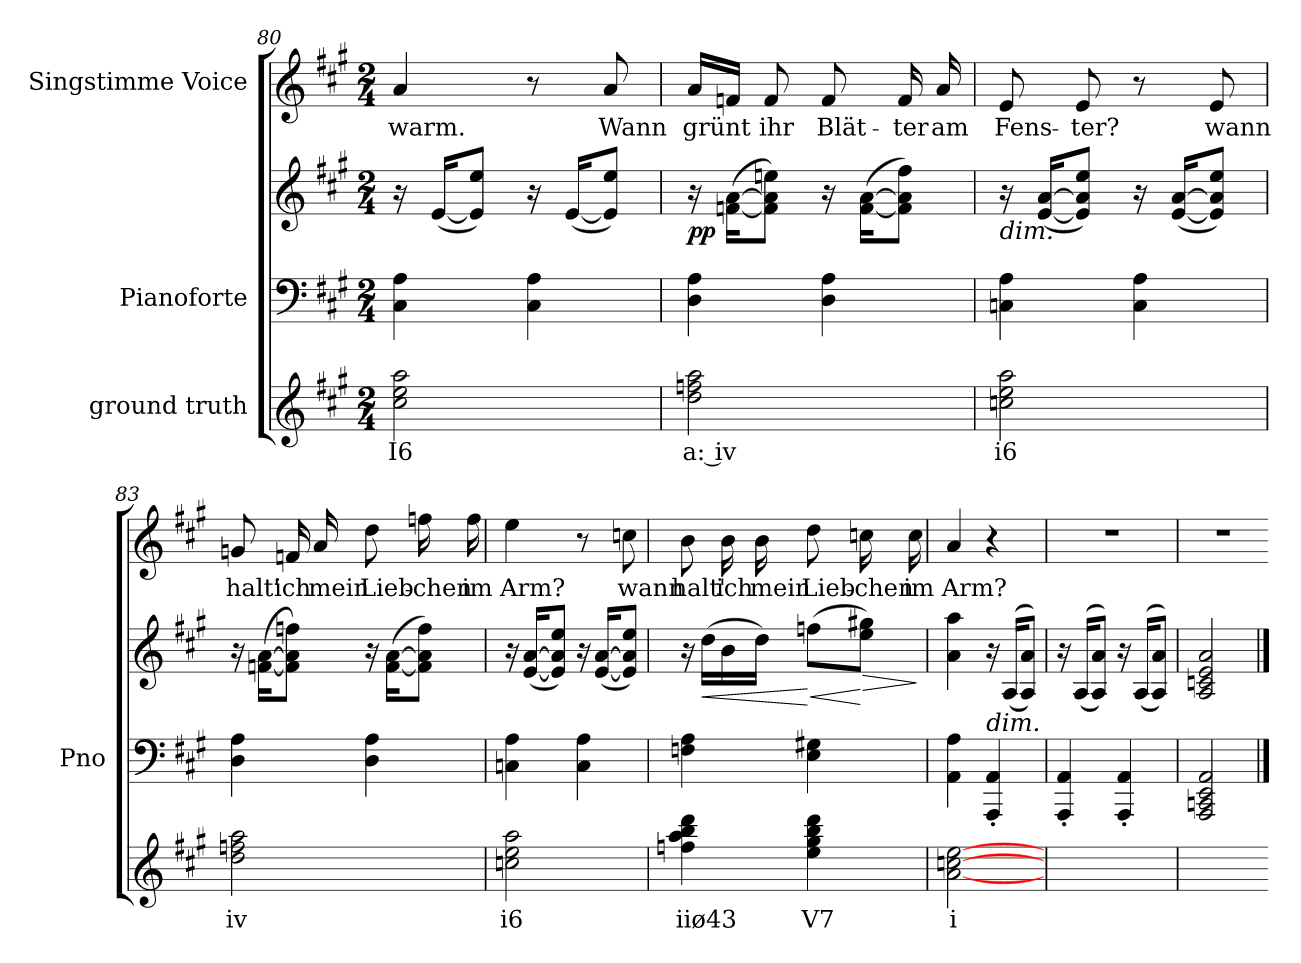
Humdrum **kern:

**kern	**text	**kern	**kern	**dynam	**kern	**text
*part3	*part3	*part2	*part2	*part2	*part1	*part1
*staff4	*staff4	*staff3	*staff2	*staff2/3	*staff1	*staff1
*I"ground truth	*	*I"Pianoforte	*	*	*I"Singstimme Voice	*
*	*	*I'Pno	*	*	*	*
*	*	*clefF4	*clefG2	*	*clefG2	*
*k[f#c#g#]	*	*k[f#c#g#]	*k[f#c#g#]	*	*k[f#c#g#]	*
*M2/4	*	*M2/4	*M2/4	*	*M2/4	*
=80	=80	=80	=80	=80	=80	=80
!	!	!	!	!	!	!LO:LY:b
2cc# 2ee 2aa	I6	4C#\ 4A\	16r	.	4a/	warm.
.	.	.	(>[16e/KL	.	.	.
.	.	.	8e/] 8ee/J)	.	.	.
.	.	4C#\ 4A\	16r	.	8r	.
.	.	.	(>[16e/KL	.	.	.
!	!	!	!	!	!	!LO:LY:b
.	.	.	8e/] 8ee/J)	.	8a/	Wann
=81	=81	=81	=81	=81	=81	=81
!	!	!	!	!LO:DY:b	!	!LO:LY:b
2dd 2ffn 2aa	a: iv	4D\ 4A\	16r	pp	16a/LL	grünt
.	.	.	(>[16fn\ [16a\KL	.	16fn/JJ	.
!	!	!	!	!	!	!LO:LY:b
.	.	.	8f\] 8a\] 8een\J)	.	8f/	ihr
!	!	!	!	!	!	!LO:LY:b
.	.	4D\ 4A\	16r	.	8f/	Blät-
.	.	.	(>[16f\ [16a\KL	.	.	.
!	!	!	!	!	!	!LO:LY:b
.	.	.	8f\] 8a\] 8ff#\J)	.	16f/	-ter
!	!	!	!	!	!	!LO:LY:b
.	.	.	.	.	16a/	am
=82	=82	=82	=82	=82	=82	=82
!	!	!	!LO:TX:b:i:t=dim.	!	!	!
!	!	!	!	!	!	!LO:LY:b
2ccn 2ee 2aa	i6	4Cn\ 4A\	16r	.	8e/	Fens-
.	.	.	(>[16e/ [16a/KL	.	.	.
!	!	!	!	!	!	!LO:LY:b
.	.	.	8e/] 8a/] 8ee/J)	.	8e/	-ter?
.	.	4C\ 4A\	16r	.	8r	.
.	.	.	(>[16e/ [16a/KL	.	.	.
!	!	!	!	!	!	!LO:LY:b
.	.	.	8e/] 8a/] 8ee/J)	.	8e/	wann
=83	=83	=83	=83	=83	=83	=83
!	!	!	!	!	!	!LO:LY:b
2dd 2ffn 2aa	iv	4D\ 4A\	16r	.	8gn/	halt'
.	.	.	(>[16fn\ [16a\KL	.	.	.
!	!	!	!	!	!	!LO:LY:b
.	.	.	8f\] 8a\] 8ffn\J)	.	16fn/	ich
!	!	!	!	!	!	!LO:LY:b
.	.	.	.	.	16a/	mein
!	!	!	!	!	!	!LO:LY:b
.	.	4D\ 4A\	16r	.	8dd\	Lieb-
.	.	.	(>[16f\ [16a\KL	.	.	.
!	!	!	!	!	!	!LO:LY:b
.	.	.	8f\] 8a\] 8ff\J)	.	16ffn\	-chen
!	!	!	!	!	!	!LO:LY:b
.	.	.	.	.	16ff\	im
=84	=84	=84	=84	=84	=84	=84
!	!	!	!	!	!	!LO:LY:b
2ccn 2ee 2aa	i6	4Cn\ 4A\	16r	.	4ee\	Arm?
.	.	.	(>[16e/ [16a/KL	.	.	.
.	.	.	8e/] 8a/] 8ee/J)	.	.	.
.	.	4C\ 4A\	16r	.	8r	.
.	.	.	(>[16e/ [16a/KL	.	.	.
!	!	!	!	!	!	!LO:LY:b
.	.	.	8e/] 8a/] 8ee/J)	.	8ccn\	wann
=85	=85	=85	=85	=85	=85	=85
!	!	!	!	!	!	!LO:LY:b
4ffn 4aa 4bb 4ddd	iiø43	4Fn\ 4A\	16r	.	8b\	halt'
!	!	!	!	!LO:HP:b	!	!
.	.	.	(>16dd\LL	<	.	.
!	!	!	!	!	!	!LO:LY:b
.	.	.	16b\	.	16b\	ich
!	!	!	!	!	!	!LO:LY:b
.	.	.	16dd\JJ)	.	16b\	mein
!	!	!	!	!LO:HP:n=1:b	!	!
!	!	!	!	!	!	!LO:LY:b
4ee 4gg# 4bb 4ddd	V7	4E\ 4G#X\	(>8ffn\L	[ <	8dd\	Lieb-
!	!	!	!	!LO:HP:n=1:b	!	!
!	!	!	!	!	!	!LO:LY:b
.	.	.	8ee\ 8gg#X\J)	[ >	16ccn\	-chen
!	!	!	!	!	!	!LO:LY:b
.	.	.	.	.	16cc\	im
.	.	.	.	]	.	.
=86	=86	=86	=86	=86	=86	=86
!	!	!	!	!	!	!LO:LY:b
[2a [2ccn [2ee	i	4AA\ 4A\	4a\ 4aa\	.	4a/	Arm?
!	!	!	!LO:TX:b:i:t=dim.	!	!	!
.	.	4AAA/' 4AA/'	16r	.	4r	.
.	.	.	(>(<16A/KL	.	.	.
.	.	.	8A/ 8a/J))	.	.	.
=87	=87	=87	=87	=87	=87	=87
2ryy	.	4AAA/' 4AA/'	16r	.	2r	.
.	.	.	(>(<16A/KL	.	.	.
.	.	.	8A/ 8a/J))	.	.	.
.	.	4AAA/' 4AA/'	16r	.	.	.
.	.	.	(>(<16A/KL	.	.	.
.	.	.	8A/ 8a/J))	.	.	.
=88	=88	=88	=88	=88	=88	=88
2ryy	.	2AAA/ 2CCn/ 2EE/ 2AA/	2A/ 2cn/ 2e/ 2a/	.	2r	.
=	==	==	==	==	==	==
*-	*-	*-	*-	*-	*-	*-
